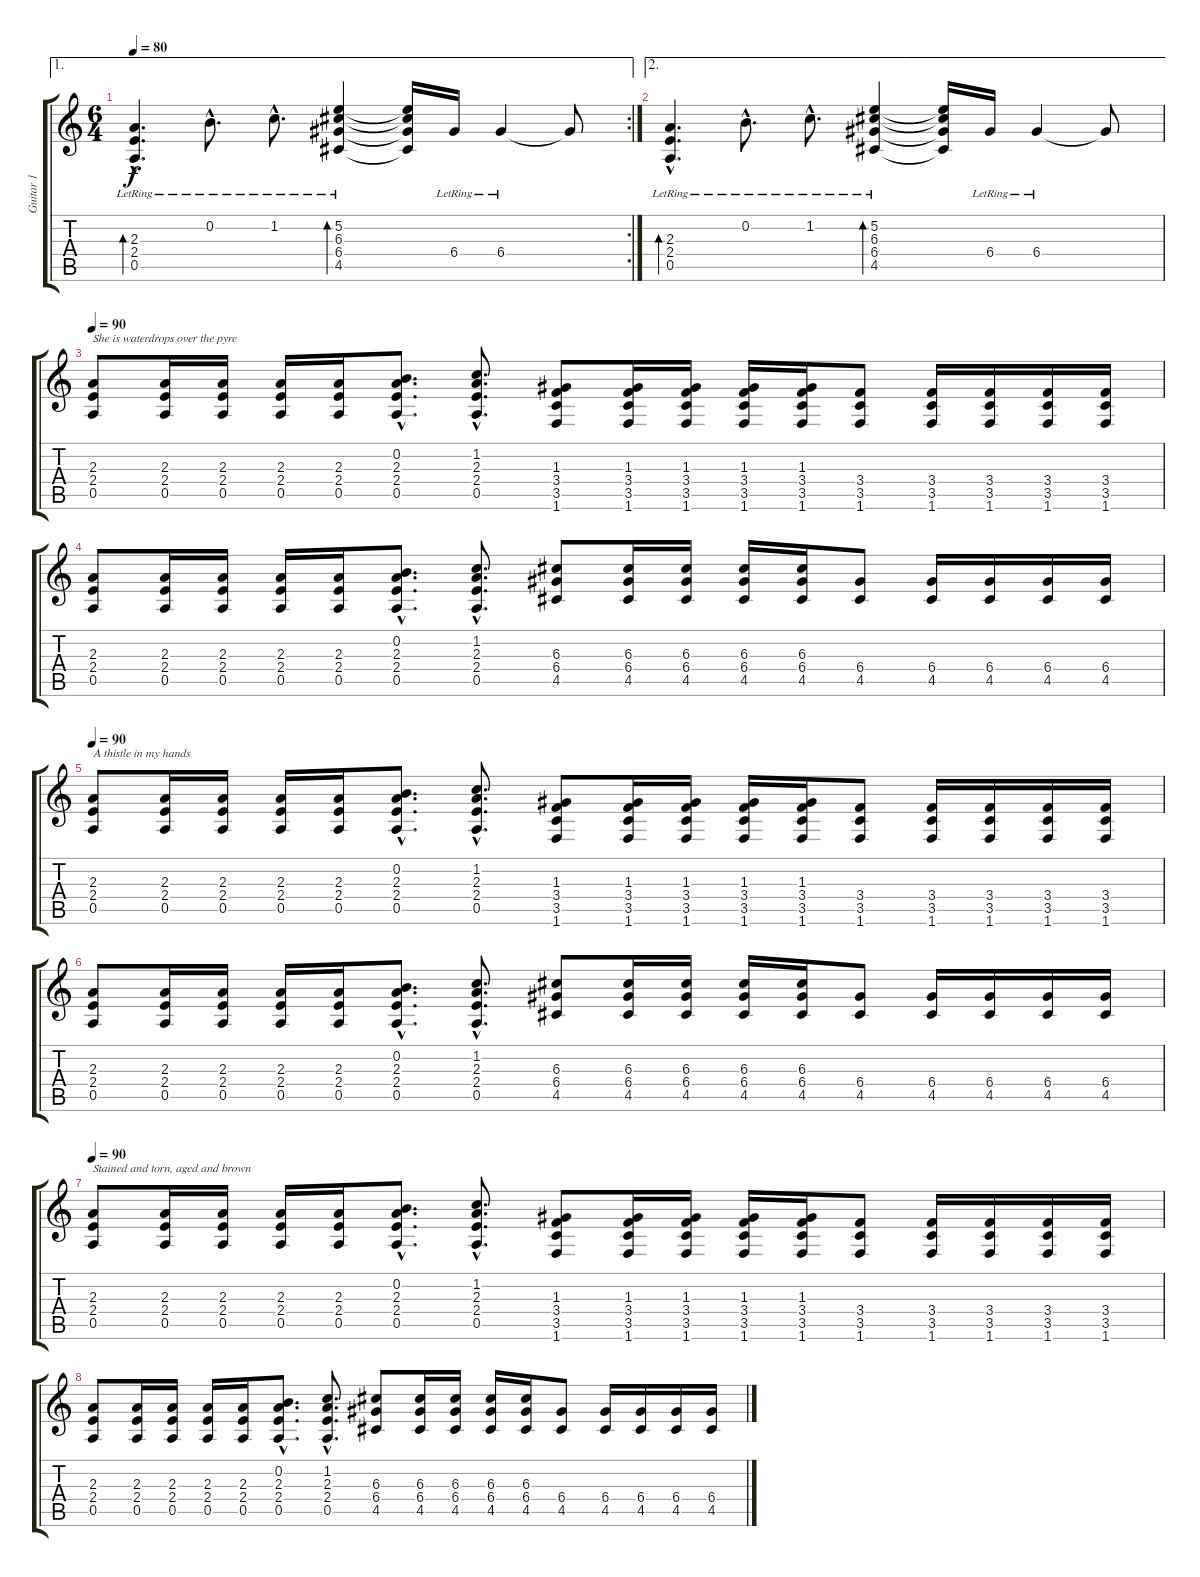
\track ("Guitar 1" "Guitar 1") {instrument distortionguitar}
\staff {score tabs}
\tuning (E4 B3 G3 D3 A2 E2) {hide}
\ae 1
\rc 2
\ts (6 4)
\tempo 80
\clef g2
\ks c
(2.3{hac lr} 2.4{hac lr} 0.5{hac lr}).4{d bd 240 dy f} 0.2{hac lr}.8{d} 1.2{hac lr}.8{d} (5.2 6.3{lr} 6.4{lr} 4.5{lr}).4{bd 240} (5.2{t} 6.3{t} 6.4{t} 4.5{t}).16 6.4{lr}.16 6.4{lr}.4 6.4{t}.8 |
\ae 2
(2.3{hac lr} 2.4{hac lr} 0.5{hac lr}).4{d bd 240} 0.2{hac lr}.8{d} 1.2{hac lr}.8{d} (5.2 6.3{lr} 6.4{lr} 4.5{lr}).4{bd 240} (5.2{t} 6.3{t} 6.4{t} 4.5{t}).16 6.4{lr}.16 6.4{lr}.4 6.4{t}.8 |
\tempo 90
(2.3 2.4 0.5).8{txt "She is waterdrops over the pyre" instrument distortionguitar} (2.3 2.4 0.5).16 (2.3 2.4 0.5).16 (2.3 2.4 0.5).16 (2.3 2.4 0.5).16 (0.2{hac} 2.3{hac} 2.4{hac} 0.5{hac}).8{d} (1.2{hac} 2.3{hac} 2.4{hac} 0.5{hac}).8{d} (1.3 3.4 3.5 1.6).8 (1.3 3.4 3.5 1.6).16 (1.3 3.4 3.5 1.6).16 (1.3 3.4 3.5 1.6).16 (1.3 3.4 3.5 1.6).16 (3.4 3.5 1.6).8 (3.4 3.5 1.6).16 (3.4 3.5 1.6).16 (3.4 3.5 1.6).16 (3.4 3.5 1.6).16 |
(2.3 2.4 0.5).8 (2.3 2.4 0.5).16 (2.3 2.4 0.5).16 (2.3 2.4 0.5).16 (2.3 2.4 0.5).16 (0.2{hac} 2.3{hac} 2.4{hac} 0.5{hac}).8{d} (1.2{hac} 2.3{hac} 2.4{hac} 0.5{hac}).8{d} (6.3 6.4 4.5).8 (6.3 6.4 4.5).16 (6.3 6.4 4.5).16 (6.3 6.4 4.5).16 (6.3 6.4 4.5).16 (6.4 4.5).8 (6.4 4.5).16 (6.4 4.5).16 (6.4 4.5).16 (6.4 4.5).16 |
\tempo 90
(2.3 2.4 0.5).8{txt "A thistle in my hands" instrument distortionguitar} (2.3 2.4 0.5).16 (2.3 2.4 0.5).16 (2.3 2.4 0.5).16 (2.3 2.4 0.5).16 (0.2{hac} 2.3{hac} 2.4{hac} 0.5{hac}).8{d} (1.2{hac} 2.3{hac} 2.4{hac} 0.5{hac}).8{d} (1.3 3.4 3.5 1.6).8 (1.3 3.4 3.5 1.6).16 (1.3 3.4 3.5 1.6).16 (1.3 3.4 3.5 1.6).16 (1.3 3.4 3.5 1.6).16 (3.4 3.5 1.6).8 (3.4 3.5 1.6).16 (3.4 3.5 1.6).16 (3.4 3.5 1.6).16 (3.4 3.5 1.6).16 |
(2.3 2.4 0.5).8 (2.3 2.4 0.5).16 (2.3 2.4 0.5).16 (2.3 2.4 0.5).16 (2.3 2.4 0.5).16 (0.2{hac} 2.3{hac} 2.4{hac} 0.5{hac}).8{d} (1.2{hac} 2.3{hac} 2.4{hac} 0.5{hac}).8{d} (6.3 6.4 4.5).8 (6.3 6.4 4.5).16 (6.3 6.4 4.5).16 (6.3 6.4 4.5).16 (6.3 6.4 4.5).16 (6.4 4.5).8 (6.4 4.5).16 (6.4 4.5).16 (6.4 4.5).16 (6.4 4.5).16 |
\tempo 90
(2.3 2.4 0.5).8{txt "Stained and torn, aged and brown" instrument distortionguitar} (2.3 2.4 0.5).16 (2.3 2.4 0.5).16 (2.3 2.4 0.5).16 (2.3 2.4 0.5).16 (0.2{hac} 2.3{hac} 2.4{hac} 0.5{hac}).8{d} (1.2{hac} 2.3{hac} 2.4{hac} 0.5{hac}).8{d} (1.3 3.4 3.5 1.6).8 (1.3 3.4 3.5 1.6).16 (1.3 3.4 3.5 1.6).16 (1.3 3.4 3.5 1.6).16 (1.3 3.4 3.5 1.6).16 (3.4 3.5 1.6).8 (3.4 3.5 1.6).16 (3.4 3.5 1.6).16 (3.4 3.5 1.6).16 (3.4 3.5 1.6).16 |
(2.3 2.4 0.5).8 (2.3 2.4 0.5).16 (2.3 2.4 0.5).16 (2.3 2.4 0.5).16 (2.3 2.4 0.5).16 (0.2{hac} 2.3{hac} 2.4{hac} 0.5{hac}).8{d} (1.2{hac} 2.3{hac} 2.4{hac} 0.5{hac}).8{d} (6.3 6.4 4.5).8 (6.3 6.4 4.5).16 (6.3 6.4 4.5).16 (6.3 6.4 4.5).16 (6.3 6.4 4.5).16 (6.4 4.5).8 (6.4 4.5).16 (6.4 4.5).16 (6.4 4.5).16 (6.4 4.5).16
